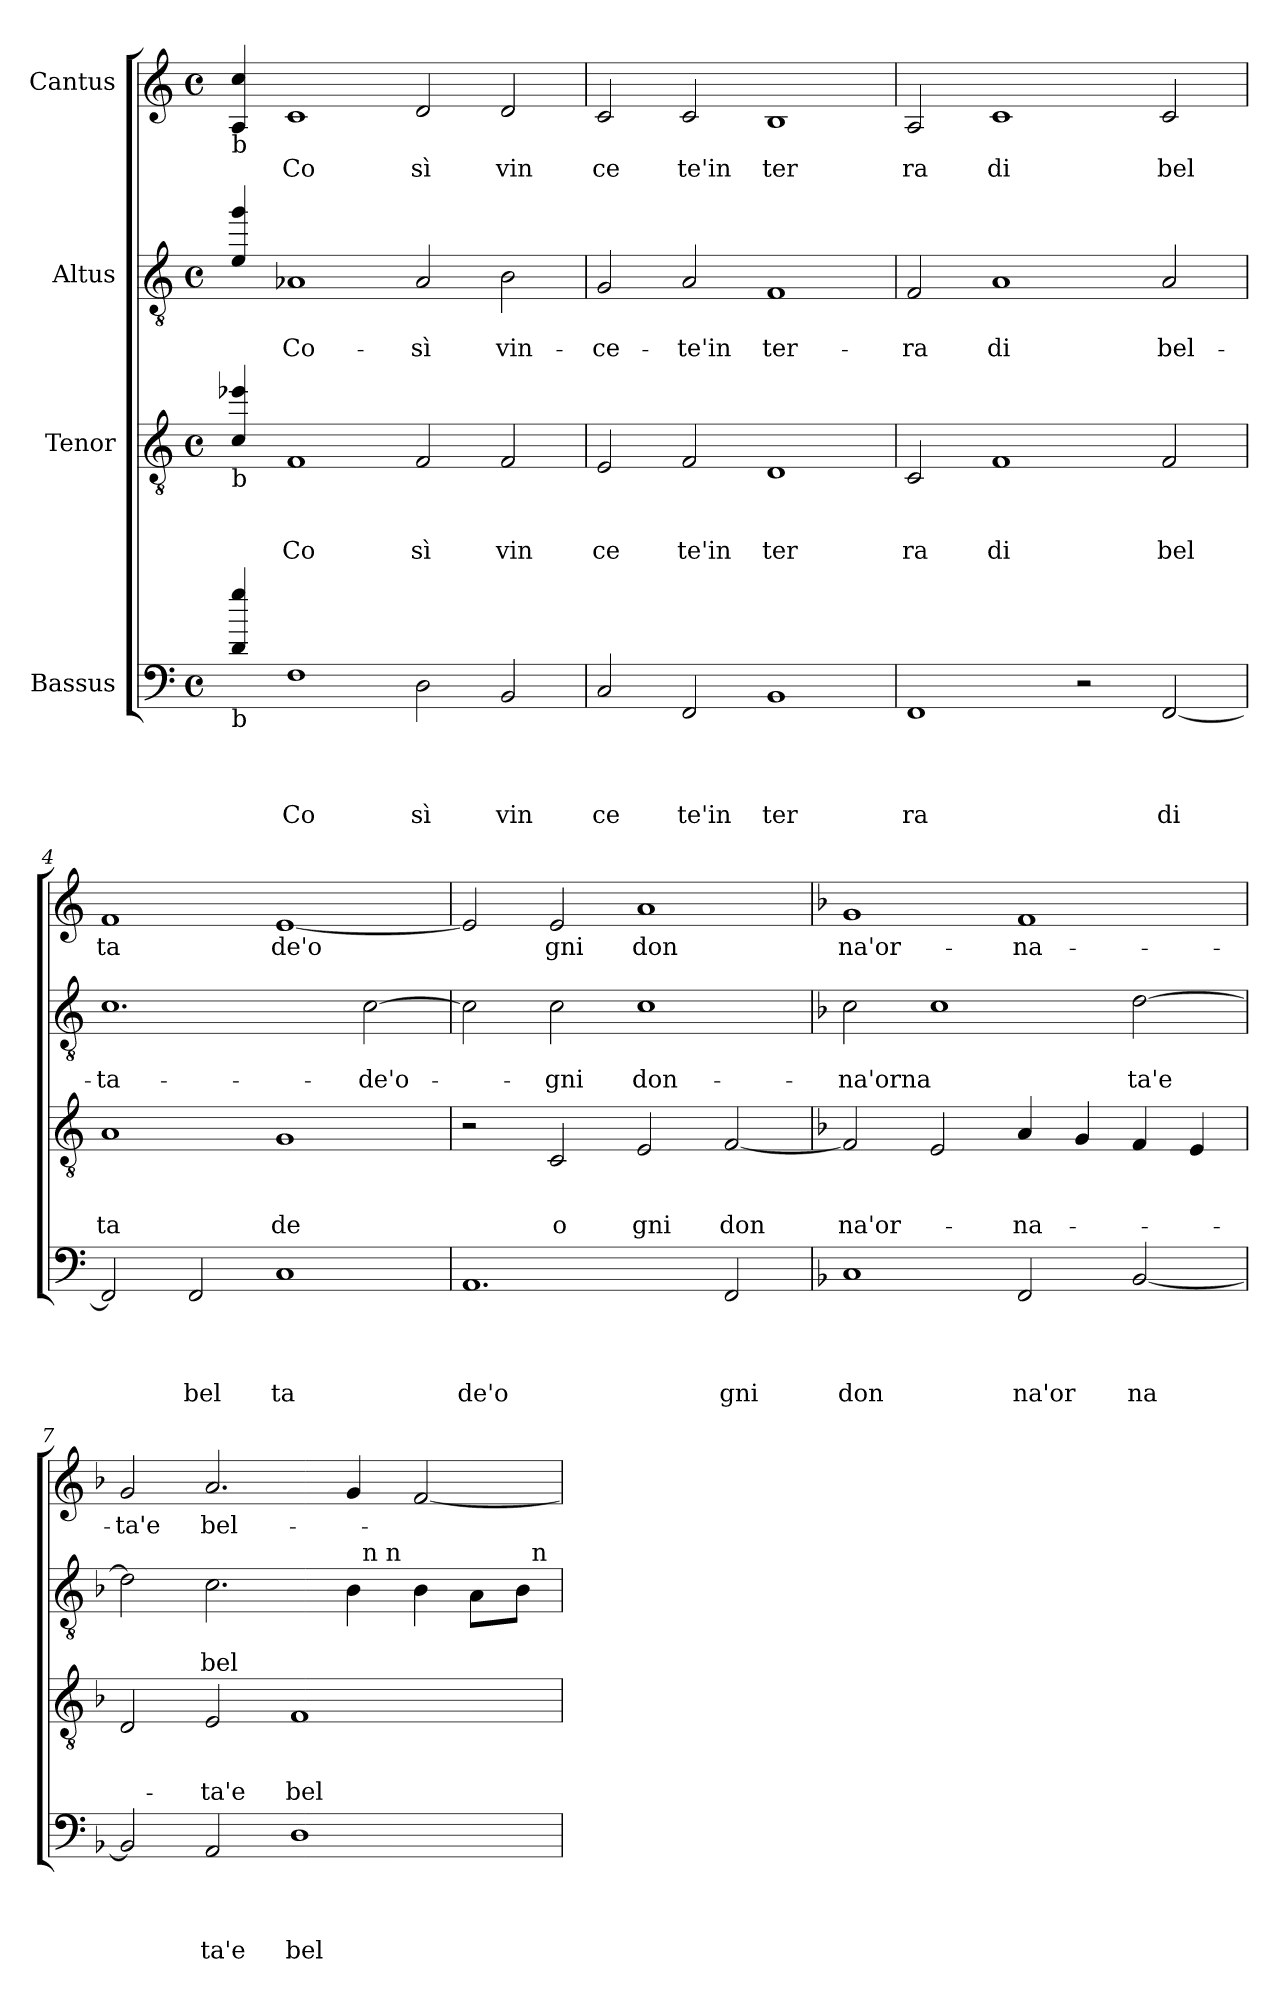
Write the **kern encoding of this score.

**kern	**text	**text	**text	**text	**kern	**text	**text	**text	**kern	**text	**text	**kern	**text
*part4	*part4	*part4	*part4	*part4	*part3	*part3	*part3	*part3	*part2	*part2	*part2	*part1	*part1
*staff4	*staff4	*staff4	*staff4	*staff4	*staff3	*staff3	*staff3	*staff3	*staff2	*staff2	*staff2	*staff1	*staff1
*I"Bassus	*	*	*	*	*I"Tenor	*	*	*	*I"Altus	*	*	*I"Cantus	*
*clefF4	*	*	*	*	*clefGv2	*	*	*	*clefGv2	*	*	*clefG2	*
*k[]	*	*	*	*	*k[]	*	*	*	*k[]	*	*	*k[]	*
*C:	*	*	*	*	*C:	*	*	*	*C:	*	*	*C:	*
*M4/4	*	*	*	*	*M4/4	*	*	*	*M4/4	*	*	*M4/4	*
*met(c)	*	*	*	*	*met(c)	*	*	*	*met(c)	*	*	*met(c)	*
=1	=1	=1	=1	=1	=1	=1	=1	=1	=1	=1	=1	=1	=1
!	!	!	!	!	!	!	!	!	!	!	!	!LO:TX:b:t=b	!
!	!	!	!	!	!LO:TX:b:t=b	!	!	!	!	!	!	!	!
!LO:TX:b:t=b	!	!	!	!	!	!	!	!	!	!	!	!	!
4d/ 4gg/	.	.	.	.	4c/ 4ee-X/	.	.	.	4e/ 4gg/	.	.	4A/ 4cc/	.
!	!	!	!	!LO:LY:b	!	!	!	!LO:LY:b	!	!	!LO:LY:b	!	!LO:LY:b
1F	.	.	.	Co	1F	.	.	Co	1A-X	.	Co-	1c	Co
!	!	!	!	!LO:LY:b	!	!	!	!LO:LY:b	!	!	!LO:LY:b	!	!LO:LY:b
2D\	.	.	.	sì	2F/	.	.	sì	2A-/	.	-sì	2d/	sì
!	!	!	!	!LO:LY:b	!	!	!	!LO:LY:b	!	!	!LO:LY:b	!	!LO:LY:b
2BB/	.	.	.	vin	2F/	.	.	vin	2B\	.	vin-	2d/	vin
=2	=2	=2	=2	=2	=2	=2	=2	=2	=2	=2	=2	=2	=2
!	!	!	!	!LO:LY:b	!	!	!	!LO:LY:b	!	!	!LO:LY:b	!	!LO:LY:b
2C/	.	.	.	ce	2E/	.	.	ce	2G/	.	-ce-	2c/	ce
!	!	!	!	!LO:LY:b	!	!	!	!LO:LY:b	!	!	!LO:LY:b	!	!LO:LY:b
2FF/	.	.	.	te'in	2F/	.	.	te'in	2A/	.	-te'in	2c/	te'in
!	!	!	!	!LO:LY:b	!	!	!	!LO:LY:b	!	!	!LO:LY:b	!	!LO:LY:b
1BB	.	.	.	ter	1D	.	.	ter	1F	.	ter-	1B	ter
=3	=3	=3	=3	=3	=3	=3	=3	=3	=3	=3	=3	=3	=3
!	!	!	!	!LO:LY:b	!	!	!	!LO:LY:b	!	!	!LO:LY:b	!	!LO:LY:b
1FF	.	.	.	ra	2C/	.	.	ra	2F/	.	-ra	2A/	ra
!	!	!	!	!	!	!	!	!LO:LY:b	!	!	!LO:LY:b	!	!LO:LY:b
.	.	.	.	.	1F	.	.	di	1A	.	di	1c	di
2r	.	.	.	.	.	.	.	.	.	.	.	.	.
!	!	!	!	!LO:LY:b	!	!	!	!LO:LY:b	!	!	!LO:LY:b	!	!LO:LY:b
[<2FF/	.	.	.	di	2F/	.	.	bel	2A/	.	bel-	2c/	bel
=4	=4	=4	=4	=4	=4	=4	=4	=4	=4	=4	=4	=4	=4
!	!	!	!	!	!	!	!	!LO:LY:b	!	!	!LO:LY:b	!	!LO:LY:b
2FF/]	.	.	.	.	1A	.	.	ta	1.c	.	-ta-	1f	ta
!	!	!	!	!LO:LY:b	!	!	!	!	!	!	!	!	!
2FF/	.	.	.	bel	.	.	.	.	.	.	.	.	.
!	!	!	!	!LO:LY:b	!	!	!	!LO:LY:b	!	!	!	!	!LO:LY:b
1C	.	.	.	ta	1G	.	.	de	.	.	.	[<1e	de'o
!	!	!	!	!	!	!	!	!	!	!	!LO:LY:b	!	!
.	.	.	.	.	.	.	.	.	[>2c\	.	-de'o-	.	.
=5	=5	=5	=5	=5	=5	=5	=5	=5	=5	=5	=5	=5	=5
!	!	!	!	!LO:LY:b	!	!	!	!	!	!	!	!	!
1.AA	.	.	.	de'o	2r	.	.	.	2c\]	.	.	2e/]	.
!	!	!	!	!	!	!	!	!LO:LY:b	!	!	!LO:LY:b	!	!LO:LY:b
.	.	.	.	.	2C/	.	.	o	2c\	.	-gni	2e/	gni
!	!	!	!	!	!	!	!	!LO:LY:b	!	!	!LO:LY:b	!	!LO:LY:b
.	.	.	.	.	2E/	.	.	gni	1c	.	don-	1a	don
!	!	!	!	!LO:LY:b	!	!	!	!LO:LY:b	!	!	!	!	!
2FF/	.	.	.	gni	[<2F/	.	.	don	.	.	.	.	.
!!LO:LB:g=z
=6	=6	=6	=6	=6	=6	=6	=6	=6	=6	=6	=6	=6	=6
*k[b-]	*	*	*	*	*k[b-]	*	*	*	*k[b-]	*	*	*k[b-]	*
*F:	*	*	*	*	*F:	*	*	*	*F:	*	*	*F:	*
!	!	!	!	!LO:LY:b	!	!	!	!LO:LY:b	!	!	!LO:LY:b	!	!LO:LY:b
1C	.	.	.	don	2F/]	.	.	na'or-	2c\	.	-na'orna	1g	na'or-
.	.	.	.	.	2E/	.	.	.	1c	.	.	.	.
!	!	!	!	!LO:LY:b	!	!	!	!LO:LY:b	!	!	!	!	!LO:LY:b
2FF/	.	.	.	na'or	4A/	.	.	-na-	.	.	.	1f	-na-
.	.	.	.	.	4G/	.	.	.	.	.	.	.	.
!	!	!	!	!LO:LY:b	!	!	!	!	!	!	!LO:LY:b	!	!
[<2BB-/	.	.	.	na	4F/	.	.	.	[>2d\	.	ta'e	.	.
.	.	.	.	.	4E/	.	.	.	.	.	.	.	.
=7	=7	=7	=7	=7	=7	=7	=7	=7	=7	=7	=7	=7	=7
!	!	!	!	!	!	!	!	!	!	!	!	!	!LO:LY:b
*	*	*	*	*	*	*	*	*	*^	*	*	*	*
*	*	*	*	*	*	*	*	*	*	*^	*	*	*	*
2BB-/]	.	.	.	.	2D/	.	.	.	2d\]	1ryy	1ryy	.	.	2g/	-ta'e
!	!	!	!	!LO:LY:b	!	!	!	!LO:LY:b	!	!	!	!	!LO:LY:b	!	!LO:LY:b
2AA/	.	.	.	ta'e	2E/	.	.	-ta'e	2.c\	.	.	.	bel	2.a/	bel-
!	!	!	!	!LO:LY:b	!	!	!	!LO:LY:b	!	!	!	!	!	!	!
1D	.	.	.	bel	1F	.	.	bel-	.	4ryy	2ryy	.	.	.	.
.	.	.	.	.	.	.	.	.	4B-\	32ryy	.	.	.	4g/	.
!	!	!	!	!	!	!	!	!	!	!LO:TX:a:t=n n	!	!	!	!	!
.	.	.	.	.	.	.	.	.	.	2ryy	.	.	.	.	.
.	.	.	.	.	.	.	.	.	4B-\	.	4ryy	.	.	[<2f/	.
.	.	.	.	.	.	.	.	.	8A\L	.	8ryy	.	.	.	.
.	.	.	.	.	.	.	.	.	.	8..ryy	.	.	.	.	.
.	.	.	.	.	.	.	.	.	8B-\J	.	32ryy	.	.	.	.
!	!	!	!	!	!	!	!	!	!	!	!LO:TX:a:t=n	!	!	!	!
.	.	.	.	.	.	.	.	.	.	.	16.ryy	.	.	.	.
*	*	*	*	*	*	*	*	*	*v	*v	*v	*	*	*	*
=	=	=	=	=	=	=	=	=	=	=	=	=	=
*-	*-	*-	*-	*-	*-	*-	*-	*-	*-	*-	*-	*-	*-
